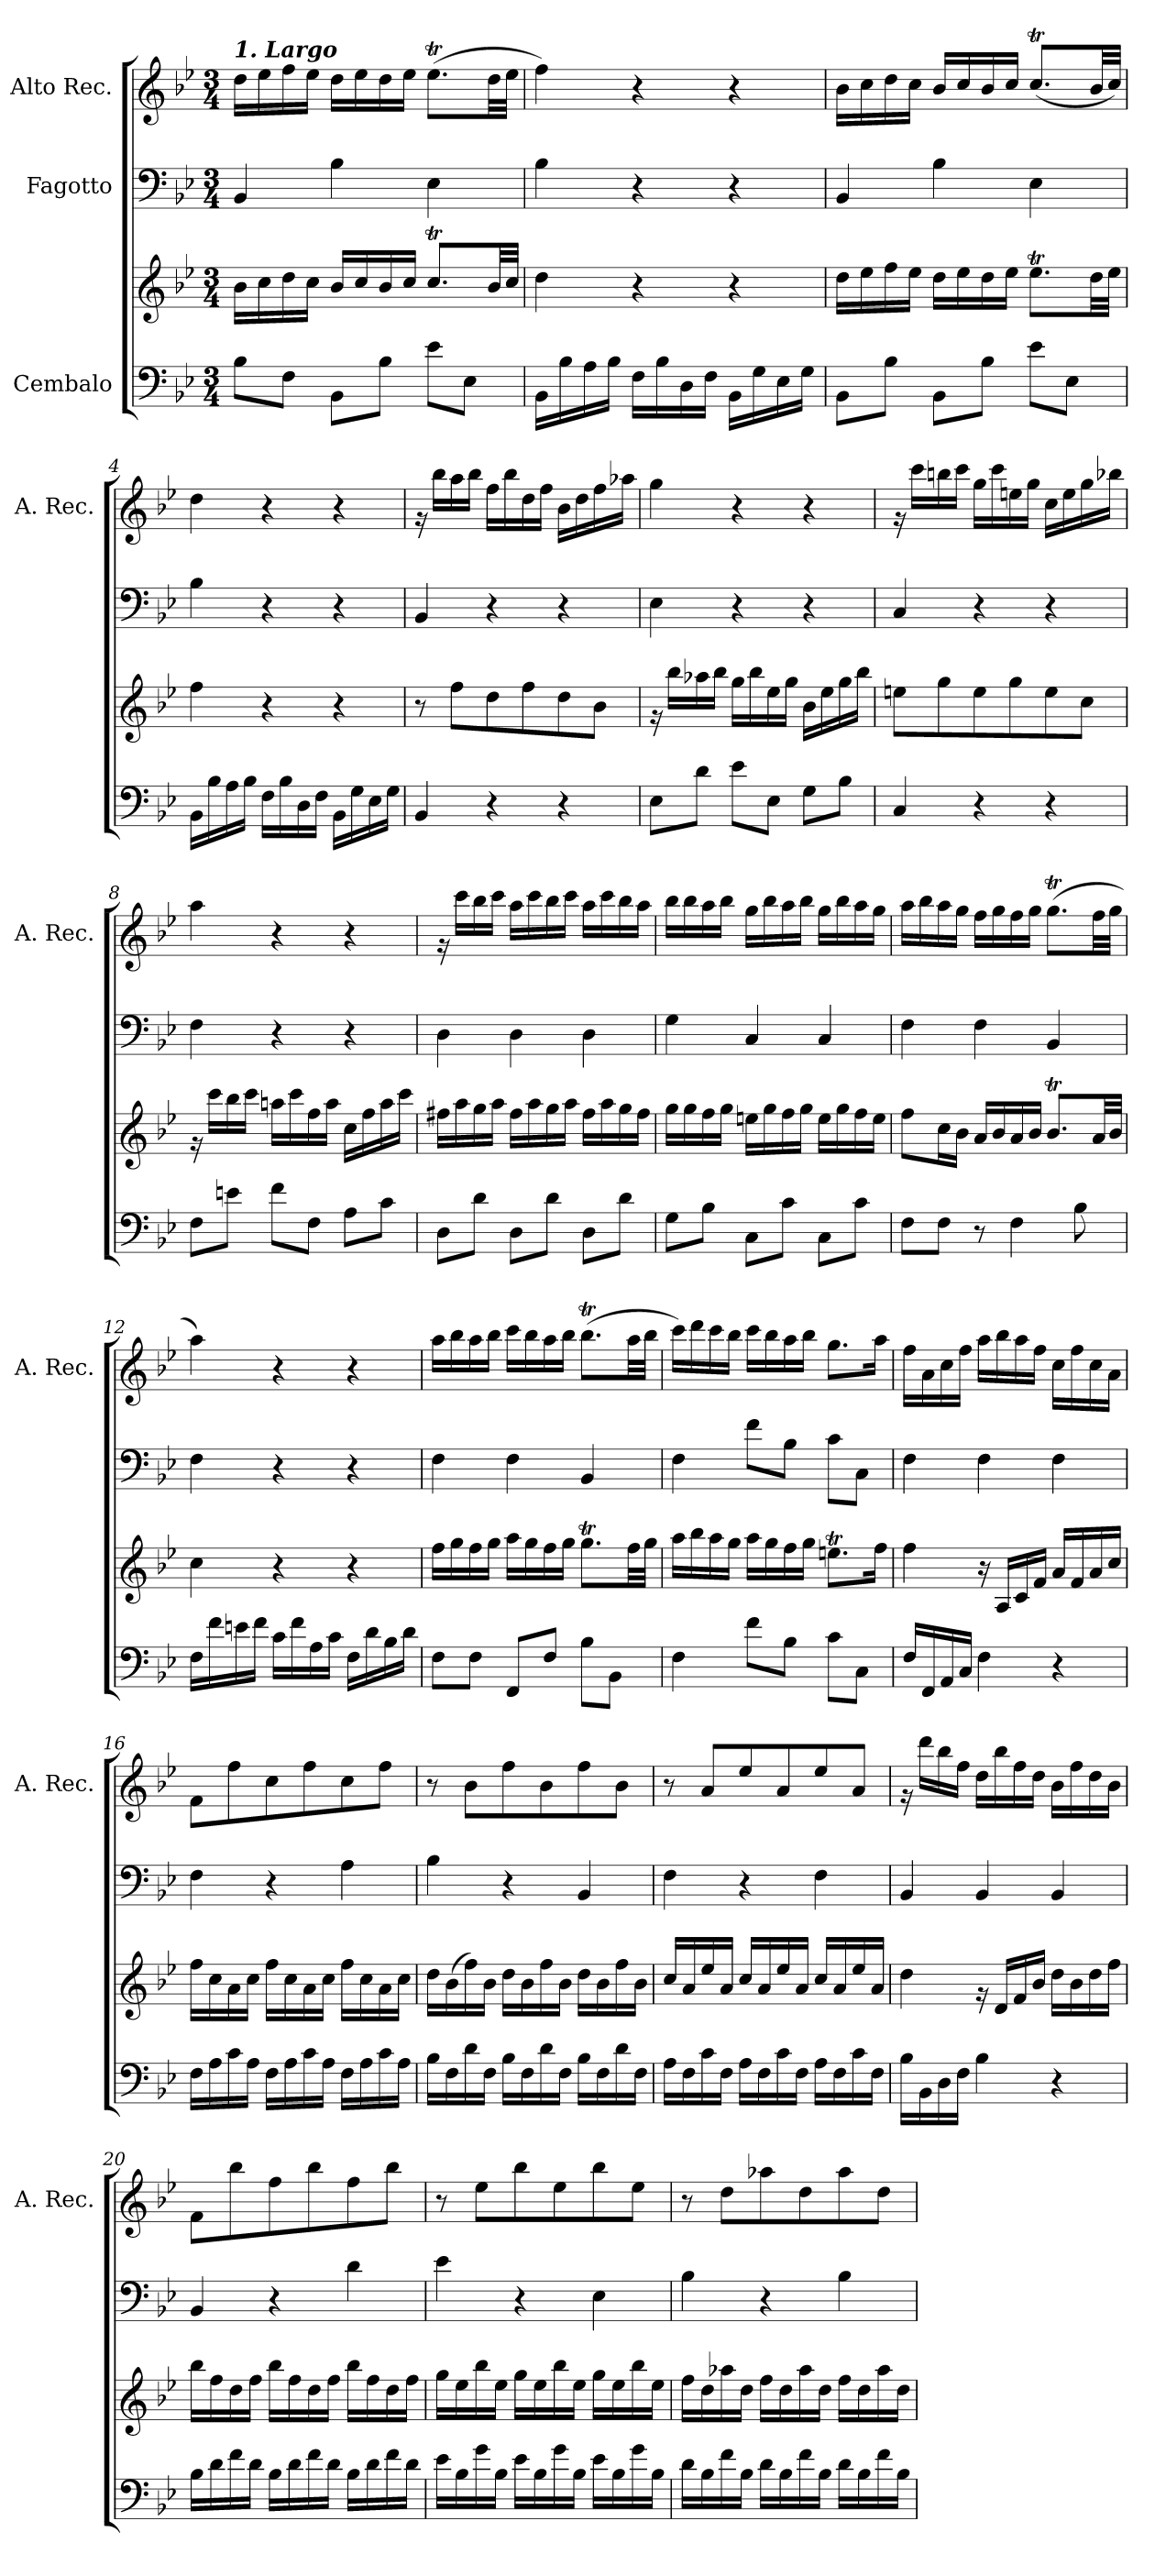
**kern	**kern	**kern	**kern
*part3	*part3	*part2	*part1
*staff4	*staff3	*staff2	*staff1
*I"Cembalo	*	*I"Fagotto	*I"Alto Rec.
*	*	*	*I'A. Rec.
*clefF4	*clefG2	*clefF4	*clefG2
*k[b-e-]	*k[b-e-]	*k[b-e-]	*k[b-e-]
*M3/4	*M3/4	*M3/4	*M3/4
*MM70	*MM70	*MM70	*MM70
=1	=1	=1	=1
!	!	!	!LO:TX:a:Bi:t=1. Largo
8B-\L	16b-\LL	4BB-/	16dd\LL
.	16cc\	.	16ee-\
8F\J	16dd\	.	16ff\
.	16cc\JJ	.	16ee-\JJ
8BB-\L	16b-/LL	4B-\	16dd\LL
.	16cc/	.	16ee-\
8B-\J	16b-/	.	16dd\
.	16cc/JJ	.	16ee-\JJ
8e-\L	8.ccT/L	4E-\	(8.ee-T\L
8E-\J	.	.	.
.	32b-/LL	.	32dd\LL
.	32cc/JJJ	.	32ee-\JJJ
=2	=2	=2	=2
16BB-\LL	4dd\	4B-\	4ff\)
16B-\	.	.	.
16A\	.	.	.
16B-\JJ	.	.	.
16F\LL	4r	4r	4r
16B-\	.	.	.
16D\	.	.	.
16F\JJ	.	.	.
16BB-\LL	4r	4r	4r
16G\	.	.	.
16E-\	.	.	.
16G\JJ	.	.	.
=3	=3	=3	=3
8BB-\L	16dd\LL	4BB-/	16b-\LL
.	16ee-\	.	16cc\
8B-\J	16ff\	.	16dd\
.	16ee-\JJ	.	16cc\JJ
8BB-\L	16dd\LL	4B-\	16b-/LL
.	16ee-\	.	16cc/
8B-\J	16dd\	.	16b-/
.	16ee-\JJ	.	16cc/JJ
8e-\L	8.ee-T\L	4E-\	(8.ccT/L
8E-\J	.	.	.
.	32dd\LL	.	32b-/LL
.	32ee-\JJJ	.	32cc/JJJ)
=4	=4	=4	=4
16BB-\LL	4ff\	4B-\	4dd\
16B-\	.	.	.
16A\	.	.	.
16B-\JJ	.	.	.
16F\LL	4r	4r	4r
16B-\	.	.	.
16D\	.	.	.
16F\JJ	.	.	.
16BB-\LL	4r	4r	4r
16G\	.	.	.
16E-\	.	.	.
16G\JJ	.	.	.
!!LO:LB:g=z
=5	=5	=5	=5
4BB-/	8r	4BB-/	16rg
.	.	.	16bb-\LL
.	8ff\L	.	16aa\
.	.	.	16bb-\JJ
4r	8dd\	4r	16ff\LL
.	.	.	16bb-\
.	8ff\	.	16dd\
.	.	.	16ff\JJ
4r	8dd\	4r	16b-\LL
.	.	.	16dd\
.	8b-\J	.	16ff\
.	.	.	16aa-X\JJ
=6	=6	=6	=6
8E-\L	16rg	4E-\	4gg\
.	16bb-\LL	.	.
8d\J	16aa-X\	.	.
.	16bb-\JJ	.	.
8e-\L	16gg\LL	4r	4r
.	16bb-\	.	.
8E-\J	16ee-\	.	.
.	16gg\JJ	.	.
8G\L	16b-\LL	4r	4r
.	16ee-\	.	.
8B-\J	16gg\	.	.
.	16bb-\JJ	.	.
=7	=7	=7	=7
4C/	8een\L	4C/	16rg
.	.	.	16ccc\LL
.	8gg\	.	16bbn\
.	.	.	16ccc\JJ
4r	8ee\	4r	16gg\LL
.	.	.	16ccc\
.	8gg\	.	16een\
.	.	.	16gg\JJ
4r	8ee\	4r	16cc\LL
.	.	.	16ee\
.	8cc\J	.	16gg\
.	.	.	16bb-X\JJ
=8	=8	=8	=8
8F\L	16rg	4F\	4aa\
.	16ccc\LL	.	.
8en\J	16bb-\	.	.
.	16ccc\JJ	.	.
8f\L	16aan\LL	4r	4r
.	16ccc\	.	.
8F\J	16ff\	.	.
.	16aa\JJ	.	.
8A\L	16cc\LL	4r	4r
.	16ff\	.	.
8c\J	16aa\	.	.
.	16ccc\JJ	.	.
!!LO:LB:g=z
=9	=9	=9	=9
8D\L	16ff#X\LL	4D\	16rg
.	16aa\	.	16ccc\LL
8d\J	16gg\	.	16bb-\
.	16aa\JJ	.	16ccc\JJ
8D\L	16ff#\LL	4D\	16aa\LL
.	16aa\	.	16ccc\
8d\J	16gg\	.	16bb-\
.	16aa\JJ	.	16ccc\JJ
8D\L	16ff#\LL	4D\	16aa\LL
.	16aa\	.	16ccc\
8d\J	16gg\	.	16bb-\
.	16ff#\JJ	.	16aa\JJ
=10	=10	=10	=10
8G\L	16gg\LL	4G\	16bb-\LL
.	16gg\	.	16bb-\
8B-\J	16ff\	.	16aa\
.	16gg\JJ	.	16bb-\JJ
8C\L	16een\LL	4C/	16gg\LL
.	16gg\	.	16bb-\
8c\J	16ff\	.	16aa\
.	16gg\JJ	.	16bb-\JJ
8C\L	16ee\LL	4C/	16gg\LL
.	16gg\	.	16bb-\
8c\J	16ff\	.	16aa\
.	16ee\JJ	.	16gg\JJ
=11	=11	=11	=11
8F\L	8ff\L	4F\	16aa\LL
.	.	.	16bb-\
8F\J	16cc\L	.	16aa\
.	16b-\JJ	.	16gg\JJ
8r	16a/LL	4F\	16ff\LL
.	16b-/	.	16gg\
4F\	16a/	.	16ff\
.	16b-/JJ	.	16gg\JJ
.	8.b-T/L	4BB-/	(8.ggT\L
8B-\	.	.	.
.	32a/LL	.	32ff\LL
.	32b-/JJJ	.	32gg\JJJ
=12	=12	=12	=12
16F\LL	4cc\	4F\	4aa\)
16f\	.	.	.
16en\	.	.	.
16f\JJ	.	.	.
16c\LL	4r	4r	4r
16f\	.	.	.
16A\	.	.	.
16c\JJ	.	.	.
16F\LL	4r	4r	4r
16d\	.	.	.
16B-\	.	.	.
16d\JJ	.	.	.
!!LO:LB:g=z
=13	=13	=13	=13
8F\L	16ff\LL	4F\	16aa\LL
.	16gg\	.	16bb-\
8F\J	16ff\	.	16aa\
.	16gg\JJ	.	16bb-\JJ
8FF/L	16aa\LL	4F\	16ccc\LL
.	16gg\	.	16bb-\
8F/J	16ff\	.	16aa\
.	16gg\JJ	.	16bb-\JJ
8B-\L	8.ggT\L	4BB-/	(8.bb-T\L
8BB-\J	.	.	.
.	32ff\LL	.	32aa\LL
.	32gg\JJJ	.	32bb-\JJJ
=14	=14	=14	=14
4F\	16aa\LL	4F\	16ccc\LL)
.	16bb-\	.	16ddd\
.	16aa\	.	16ccc\
.	16gg\JJ	.	16bb-\JJ
8f\L	16aa\LL	8f\L	16ccc\LL
.	16gg\	.	16bb-\
8B-\J	16ff\	8B-\J	16aa\
.	16gg\JJ	.	16bb-\JJ
8c\L	8.eent\L	8c\L	8.gg\L
8C\J	.	8C\J	.
.	16ff\Jk	.	16aa\Jk
=15	=15	=15	=15
16F/LL	4ff\	4F\	16ff\LL
16FF/	.	.	16a\
16AA/	.	.	16cc\
16C/JJ	.	.	16ff\JJ
4F\	16r	4F\	16aa\LL
.	16A/LL	.	16bb-\
.	16c/	.	16aa\
.	16f/JJ	.	16ff\JJ
4r	16a/LL	4F\	16cc\LL
.	16f/	.	16ff\
.	16a/	.	16cc\
.	16cc/JJ	.	16a\JJ
=16	=16	=16	=16
16F\LL	16ff\LL	4F\	8f\L
16A\	16cc\	.	.
16c\	16a\	.	8ff\
16A\JJ	16cc\JJ	.	.
16F\LL	16ff\LL	4r	8cc\
16A\	16cc\	.	.
16c\	16a\	.	8ff\
16A\JJ	16cc\JJ	.	.
16F\LL	16ff\LL	4A\	8cc\
16A\	16cc\	.	.
16c\	16a\	.	8ff\J
16A\JJ	16cc\JJ	.	.
=17	=17	=17	=17
16B-\LL	16dd\LL	4B-\	8r
16F\	(16b-\	.	.
16d\	16ff\)	.	8b-\L
16F\JJ	16b-\JJ	.	.
16B-\LL	16dd\LL	4r	8ff\
16F\	16b-\	.	.
16d\	16ff\	.	8b-\
16F\JJ	16b-\JJ	.	.
16B-\LL	16dd\LL	4BB-/	8ff\
16F\	16b-\	.	.
16d\	16ff\	.	8b-\J
16F\JJ	16b-\JJ	.	.
!!LO:PB:g=z
=18	=18	=18	=18
16A\LL	16cc/LL	4F\	8r
16F\	16a/	.	.
16c\	16ee-/	.	8a/L
16F\JJ	16a/JJ	.	.
16A\LL	16cc/LL	4r	8ee-/
16F\	16a/	.	.
16c\	16ee-/	.	8a/
16F\JJ	16a/JJ	.	.
16A\LL	16cc/LL	4F\	8ee-/
16F\	16a/	.	.
16c\	16ee-/	.	8a/J
16F\JJ	16a/JJ	.	.
=19	=19	=19	=19
16B-\LL	4dd\	4BB-/	16rg
16BB-\	.	.	16ddd\LL
16D\	.	.	16bb-\
16F\JJ	.	.	16ff\JJ
4B-\	16rg	4BB-/	16dd\LL
.	16d/LL	.	16bb-\
.	16f/	.	16ff\
.	16b-/JJ	.	16dd\JJ
4r	16dd\LL	4BB-/	16b-\LL
.	16b-\	.	16ff\
.	16dd\	.	16dd\
.	16ff\JJ	.	16b-\JJ
=20	=20	=20	=20
16B-\LL	16bb-\LL	4BB-/	8f\L
16d\	16ff\	.	.
16f\	16dd\	.	8bb-\
16d\JJ	16ff\JJ	.	.
16B-\LL	16bb-\LL	4r	8ff\
16d\	16ff\	.	.
16f\	16dd\	.	8bb-\
16d\JJ	16ff\JJ	.	.
16B-\LL	16bb-\LL	4d\	8ff\
16d\	16ff\	.	.
16f\	16dd\	.	8bb-\J
16d\JJ	16ff\JJ	.	.
=21	=21	=21	=21
16e-\LL	16gg\LL	4e-\	8r
16B-\	16ee-\	.	.
16g\	16bb-\	.	8ee-\L
16B-\JJ	16ee-\JJ	.	.
16e-\LL	16gg\LL	4r	8bb-\
16B-\	16ee-\	.	.
16g\	16bb-\	.	8ee-\
16B-\JJ	16ee-\JJ	.	.
16e-\LL	16gg\LL	4E-\	8bb-\
16B-\	16ee-\	.	.
16g\	16bb-\	.	8ee-\J
16B-\JJ	16ee-\JJ	.	.
=22	=22	=22	=22
16d\LL	16ff\LL	4B-\	8r
16B-\	16dd\	.	.
16f\	16aa-X\	.	8dd\L
16B-\JJ	16dd\JJ	.	.
16d\LL	16ff\LL	4r	8aa-X\
16B-\	16dd\	.	.
16f\	16aa-\	.	8dd\
16B-\JJ	16dd\JJ	.	.
16d\LL	16ff\LL	4B-\	8aa-\
16B-\	16dd\	.	.
16f\	16aa-\	.	8dd\J
16B-\JJ	16dd\JJ	.	.
=	=	=	=
*-	*-	*-	*-
